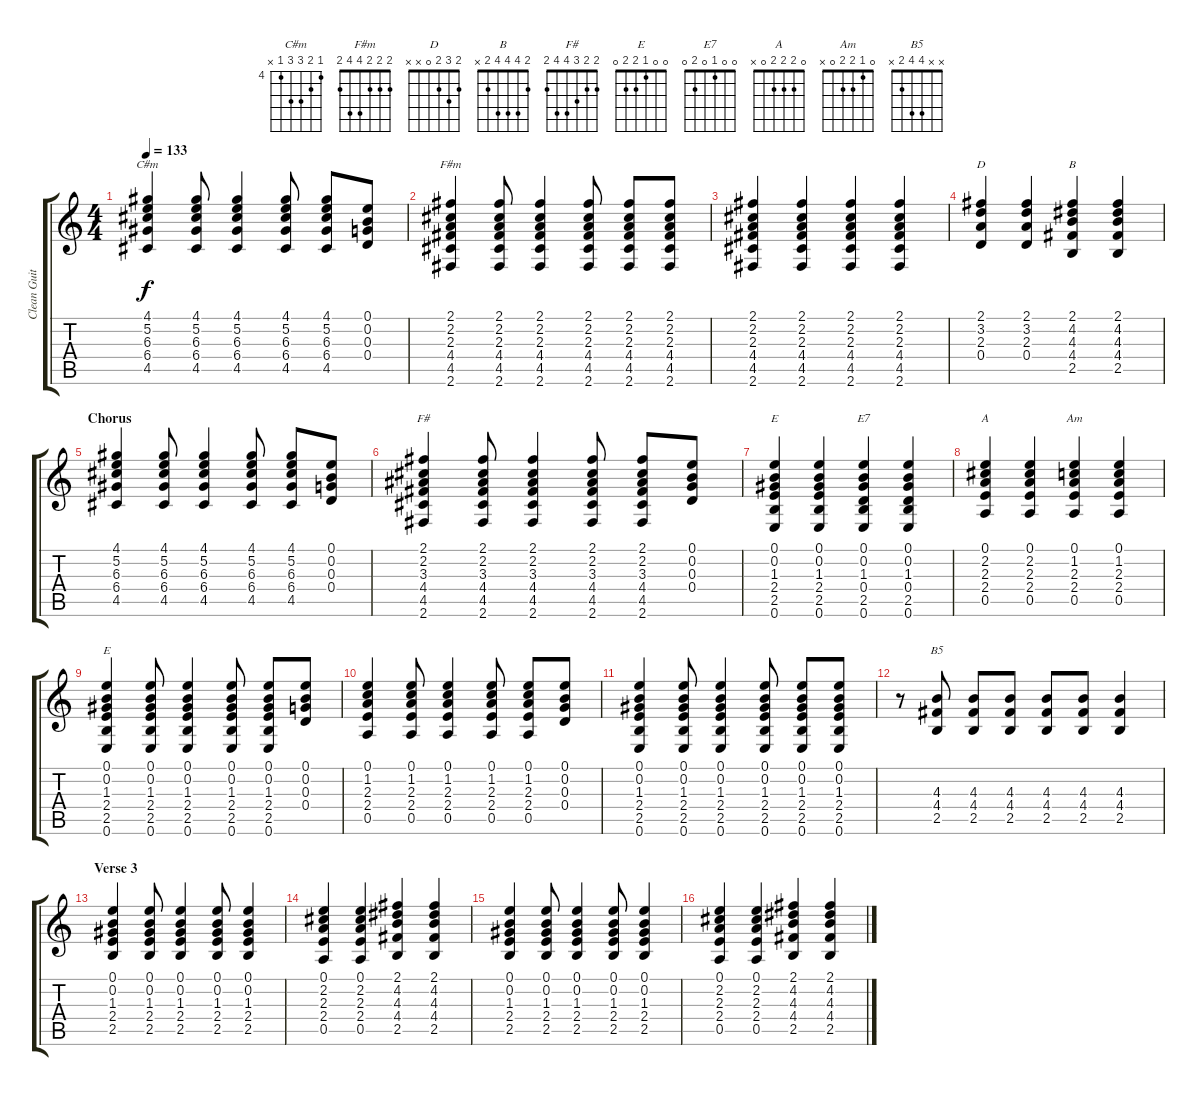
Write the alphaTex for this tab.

\track ("Clean Guitar" "Clean Guit") {instrument electricguitarclean}
\staff {score tabs}
\tuning (E4 B3 G3 D3 A2 E2) {hide}
\chord ("C#m" 4 5 6 6 4 x) {firstfret 4}
\chord ("F#m" 2 2 2 4 4 2)
\chord ("D" 2 3 2 0 x x)
\chord ("B" 2 4 4 4 2 x)
\chord ("F#" 2 2 3 4 4 2)
\chord ("E" 7 9 9 9 7 x) {firstfret 7}
\chord ("E7" 0 0 1 0 2 0)
\chord ("A" 0 2 2 2 0 x)
\chord ("Am" 0 1 2 2 0 x)
\chord ("E" 0 0 1 2 2 0)
\chord ("B5" x x 4 4 2 x)
\ts (4 4)
\tempo 133
\clef g2
\ks c
(4.1 5.2 6.3 6.4 4.5).4{ch "C#m" dy f} (4.1 5.2 6.3 6.4 4.5).8 (4.1 5.2 6.3 6.4 4.5).4 (4.1 5.2 6.3 6.4 4.5).8 (4.1 5.2 6.3 6.4 4.5).8 (0.1 0.2 0.3 0.4).8 |
(2.1 2.2 2.3 4.4 4.5 2.6).4{ch "F#m"} (2.1 2.2 2.3 4.4 4.5 2.6).8 (2.1 2.2 2.3 4.4 4.5 2.6).4 (2.1 2.2 2.3 4.4 4.5 2.6).8 (2.1 2.2 2.3 4.4 4.5 2.6).8 (2.1 2.2 2.3 4.4 4.5 2.6).8 |
(2.1 2.2 2.3 4.4 4.5 2.6).4 (2.1 2.2 2.3 4.4 4.5 2.6).4 (2.1 2.2 2.3 4.4 4.5 2.6).4 (2.1 2.2 2.3 4.4 4.5 2.6).4 |
(2.1 3.2 2.3 0.4).4{ch "D"} (2.1 3.2 2.3 0.4).4 (2.1 4.2 4.3 4.4 2.5).4{ch "B"} (2.1 4.2 4.3 4.4 2.5).4 |
\section ("" "Chorus")
(4.1 5.2 6.3 6.4 4.5).4 (4.1 5.2 6.3 6.4 4.5).8 (4.1 5.2 6.3 6.4 4.5).4 (4.1 5.2 6.3 6.4 4.5).8 (4.1 5.2 6.3 6.4 4.5).8 (0.1 0.2 0.3 0.4).8 |
(2.1 2.2 3.3 4.4 4.5 2.6).4{ch "F#"} (2.1 2.2 3.3 4.4 4.5 2.6).8 (2.1 2.2 3.3 4.4 4.5 2.6).4 (2.1 2.2 3.3 4.4 4.5 2.6).8 (2.1 2.2 3.3 4.4 4.5 2.6).8 (0.1 0.2 0.3 0.4).8 |
(0.1 0.2 1.3 2.4 2.5 0.6).4{ch "E"} (0.1 0.2 1.3 2.4 2.5 0.6).4 (0.1 0.2 1.3 0.4 2.5 0.6).4{ch "E7"} (0.1 0.2 1.3 0.4 2.5 0.6).4 |
(0.1 2.2 2.3 2.4 0.5).4{ch "A"} (0.1 2.2 2.3 2.4 0.5).4 (0.1 1.2 2.3 2.4 0.5).4{ch "Am"} (0.1 1.2 2.3 2.4 0.5).4 |
(0.1 0.2 1.3 2.4 2.5 0.6).4{ch "E"} (0.1 0.2 1.3 2.4 2.5 0.6).8 (0.1 0.2 1.3 2.4 2.5 0.6).4 (0.1 0.2 1.3 2.4 2.5 0.6).8 (0.1 0.2 1.3 2.4 2.5 0.6).8 (0.1 0.2 0.3 0.4).8 |
(0.1 1.2 2.3 2.4 0.5).4 (0.1 1.2 2.3 2.4 0.5).8 (0.1 1.2 2.3 2.4 0.5).4 (0.1 1.2 2.3 2.4 0.5).8 (0.1 1.2 2.3 2.4 0.5).8 (0.1 0.2 0.3 0.4).8 |
(0.1 0.2 1.3 2.4 2.5 0.6).4 (0.1 0.2 1.3 2.4 2.5 0.6).8 (0.1 0.2 1.3 2.4 2.5 0.6).4 (0.1 0.2 1.3 2.4 2.5 0.6).8 (0.1 0.2 1.3 2.4 2.5 0.6).8 (0.1 0.2 1.3 2.4 2.5 0.6).8 |
r.8 (4.3 4.4 2.5).8{ch "B5"} (4.3 4.4 2.5).8 (4.3 4.4 2.5).8 (4.3 4.4 2.5).8 (4.3 4.4 2.5).8 (4.3 4.4 2.5).4 |
\section ("" "Verse 3")
(0.1 0.2 1.3 2.4 2.5).4 (0.1 0.2 1.3 2.4 2.5).8 (0.1 0.2 1.3 2.4 2.5).4 (0.1 0.2 1.3 2.4 2.5).8 (0.1 0.2 1.3 2.4 2.5).4 |
(0.1 2.2 2.3 2.4 0.5).4 (0.1 2.2 2.3 2.4 0.5).4 (2.1 4.2 4.3 4.4 2.5).4 (2.1 4.2 4.3 4.4 2.5).4 |
(0.1 0.2 1.3 2.4 2.5).4 (0.1 0.2 1.3 2.4 2.5).8 (0.1 0.2 1.3 2.4 2.5).4 (0.1 0.2 1.3 2.4 2.5).8 (0.1 0.2 1.3 2.4 2.5).4 |
(0.1 2.2 2.3 2.4 0.5).4 (0.1 2.2 2.3 2.4 0.5).4 (2.1 4.2 4.3 4.4 2.5).4 (2.1 4.2 4.3 4.4 2.5).4
